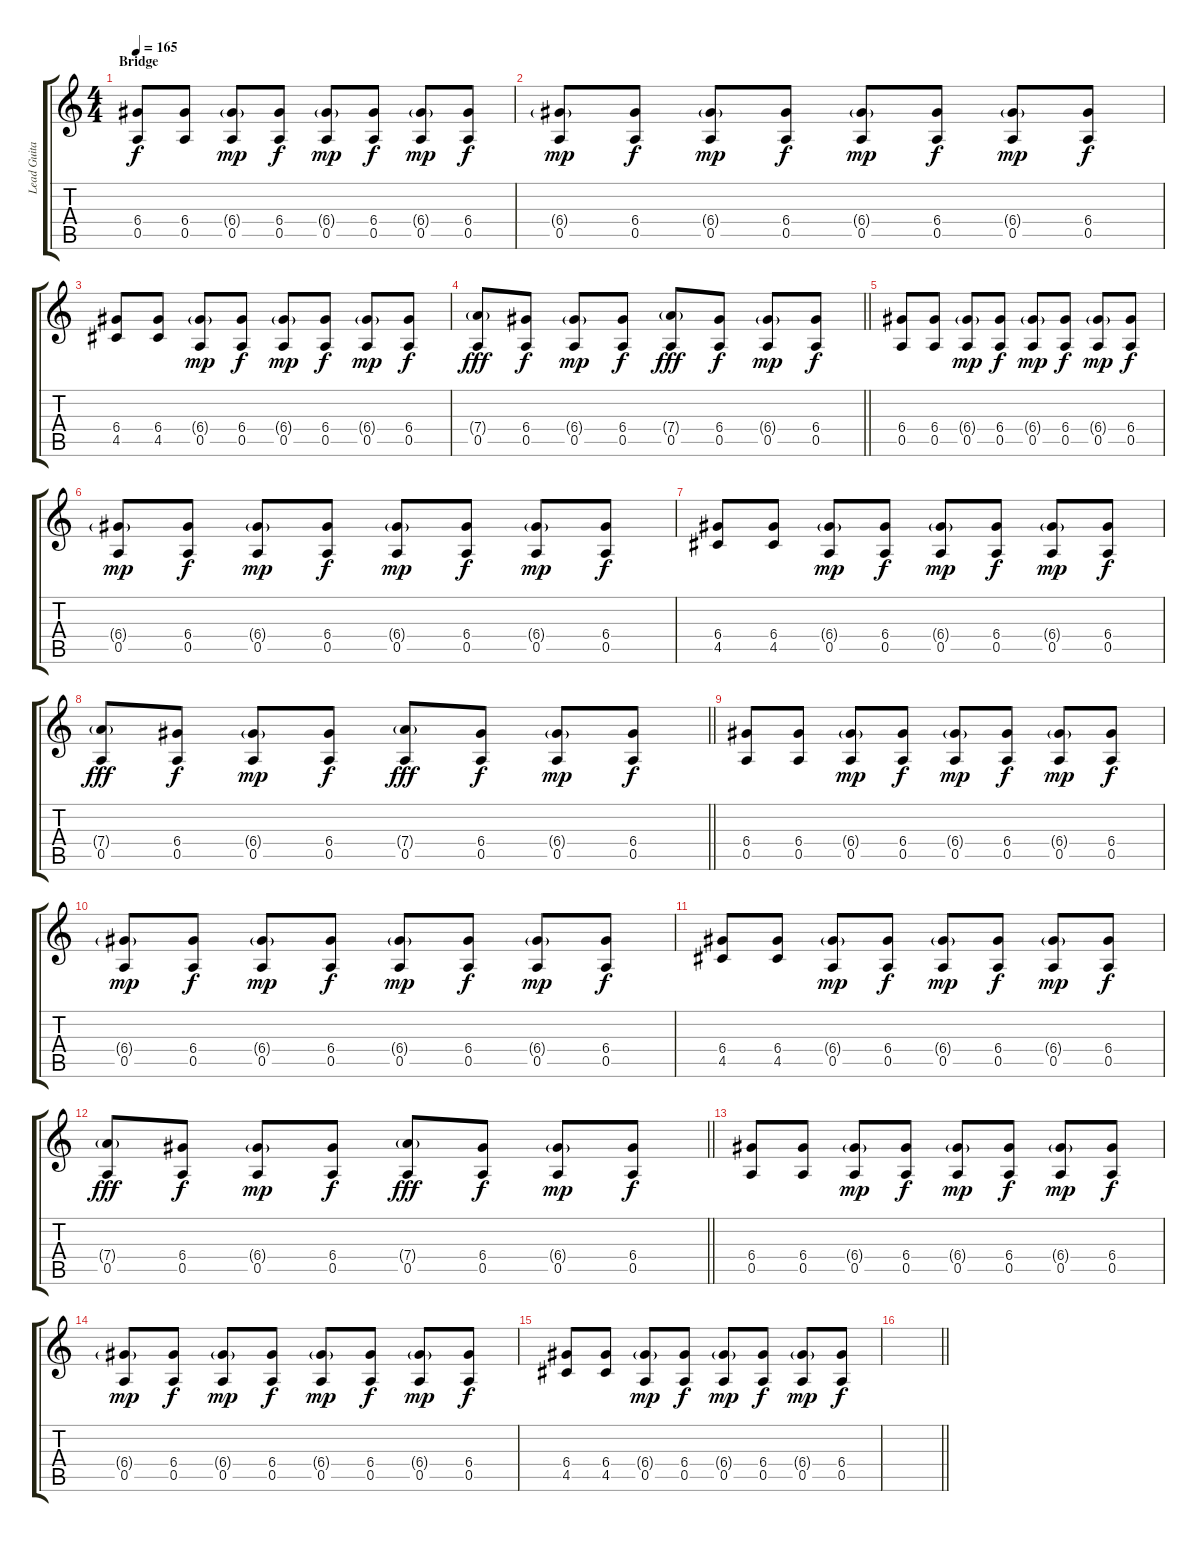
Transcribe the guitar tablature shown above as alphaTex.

\track ("Lead Guitar" "Lead Guita") {instrument distortionguitar}
\staff {score tabs}
\tuning (E4 B3 G3 D3 A2 D2) {hide}
\ts (4 4)
\section ("" "Bridge")
\tempo 165
\clef g2
\ks c
(6.4 0.5).8{dy f instrument electricguitarmuted} (6.4 0.5).8 (6.4{g} 0.5).8{dy mp} (6.4 0.5).8{dy f} (6.4{g} 0.5).8{dy mp} (6.4 0.5).8{dy f} (6.4{g} 0.5).8{dy mp} (6.4 0.5).8{dy f} |
(6.4{g} 0.5).8{dy mp} (6.4 0.5).8{dy f} (6.4{g} 0.5).8{dy mp} (6.4 0.5).8{dy f} (6.4{g} 0.5).8{dy mp} (6.4 0.5).8{dy f} (6.4{g} 0.5).8{dy mp} (6.4 0.5).8{dy f} |
(6.4 4.5).8 (6.4 4.5).8 (6.4{g} 0.5).8{dy mp} (6.4 0.5).8{dy f} (6.4{g} 0.5).8{dy mp} (6.4 0.5).8{dy f} (6.4{g} 0.5).8{dy mp} (6.4 0.5).8{dy f} |
\barLineRight lightlight
(7.4{g} 0.5).8{dy fff} (6.4 0.5).8{dy f} (6.4{g} 0.5).8{dy mp} (6.4 0.5).8{dy f} (7.4{g} 0.5).8{dy fff} (6.4 0.5).8{dy f} (6.4{g} 0.5).8{dy mp} (6.4 0.5).8{dy f} |
(6.4 0.5).8 (6.4 0.5).8 (6.4{g} 0.5).8{dy mp} (6.4 0.5).8{dy f} (6.4{g} 0.5).8{dy mp} (6.4 0.5).8{dy f} (6.4{g} 0.5).8{dy mp} (6.4 0.5).8{dy f} |
(6.4{g} 0.5).8{dy mp} (6.4 0.5).8{dy f} (6.4{g} 0.5).8{dy mp} (6.4 0.5).8{dy f} (6.4{g} 0.5).8{dy mp} (6.4 0.5).8{dy f} (6.4{g} 0.5).8{dy mp} (6.4 0.5).8{dy f} |
(6.4 4.5).8 (6.4 4.5).8 (6.4{g} 0.5).8{dy mp} (6.4 0.5).8{dy f} (6.4{g} 0.5).8{dy mp} (6.4 0.5).8{dy f} (6.4{g} 0.5).8{dy mp} (6.4 0.5).8{dy f} |
\barLineRight lightlight
(7.4{g} 0.5).8{dy fff} (6.4 0.5).8{dy f} (6.4{g} 0.5).8{dy mp} (6.4 0.5).8{dy f} (7.4{g} 0.5).8{dy fff} (6.4 0.5).8{dy f} (6.4{g} 0.5).8{dy mp} (6.4 0.5).8{dy f} |
(6.4 0.5).8 (6.4 0.5).8 (6.4{g} 0.5).8{dy mp} (6.4 0.5).8{dy f} (6.4{g} 0.5).8{dy mp} (6.4 0.5).8{dy f} (6.4{g} 0.5).8{dy mp} (6.4 0.5).8{dy f} |
(6.4{g} 0.5).8{dy mp} (6.4 0.5).8{dy f} (6.4{g} 0.5).8{dy mp} (6.4 0.5).8{dy f} (6.4{g} 0.5).8{dy mp} (6.4 0.5).8{dy f} (6.4{g} 0.5).8{dy mp} (6.4 0.5).8{dy f} |
(6.4 4.5).8 (6.4 4.5).8 (6.4{g} 0.5).8{dy mp} (6.4 0.5).8{dy f} (6.4{g} 0.5).8{dy mp} (6.4 0.5).8{dy f} (6.4{g} 0.5).8{dy mp} (6.4 0.5).8{dy f} |
\barLineRight lightlight
(7.4{g} 0.5).8{dy fff} (6.4 0.5).8{dy f} (6.4{g} 0.5).8{dy mp} (6.4 0.5).8{dy f} (7.4{g} 0.5).8{dy fff} (6.4 0.5).8{dy f} (6.4{g} 0.5).8{dy mp} (6.4 0.5).8{dy f} |
(6.4 0.5).8 (6.4 0.5).8 (6.4{g} 0.5).8{dy mp} (6.4 0.5).8{dy f} (6.4{g} 0.5).8{dy mp} (6.4 0.5).8{dy f} (6.4{g} 0.5).8{dy mp} (6.4 0.5).8{dy f} |
(6.4{g} 0.5).8{dy mp} (6.4 0.5).8{dy f} (6.4{g} 0.5).8{dy mp} (6.4 0.5).8{dy f} (6.4{g} 0.5).8{dy mp} (6.4 0.5).8{dy f} (6.4{g} 0.5).8{dy mp} (6.4 0.5).8{dy f} |
(6.4 4.5).8 (6.4 4.5).8 (6.4{g} 0.5).8{dy mp} (6.4 0.5).8{dy f} (6.4{g} 0.5).8{dy mp} (6.4 0.5).8{dy f} (6.4{g} 0.5).8{dy mp} (6.4 0.5).8{dy f} |
\barLineRight lightlight
